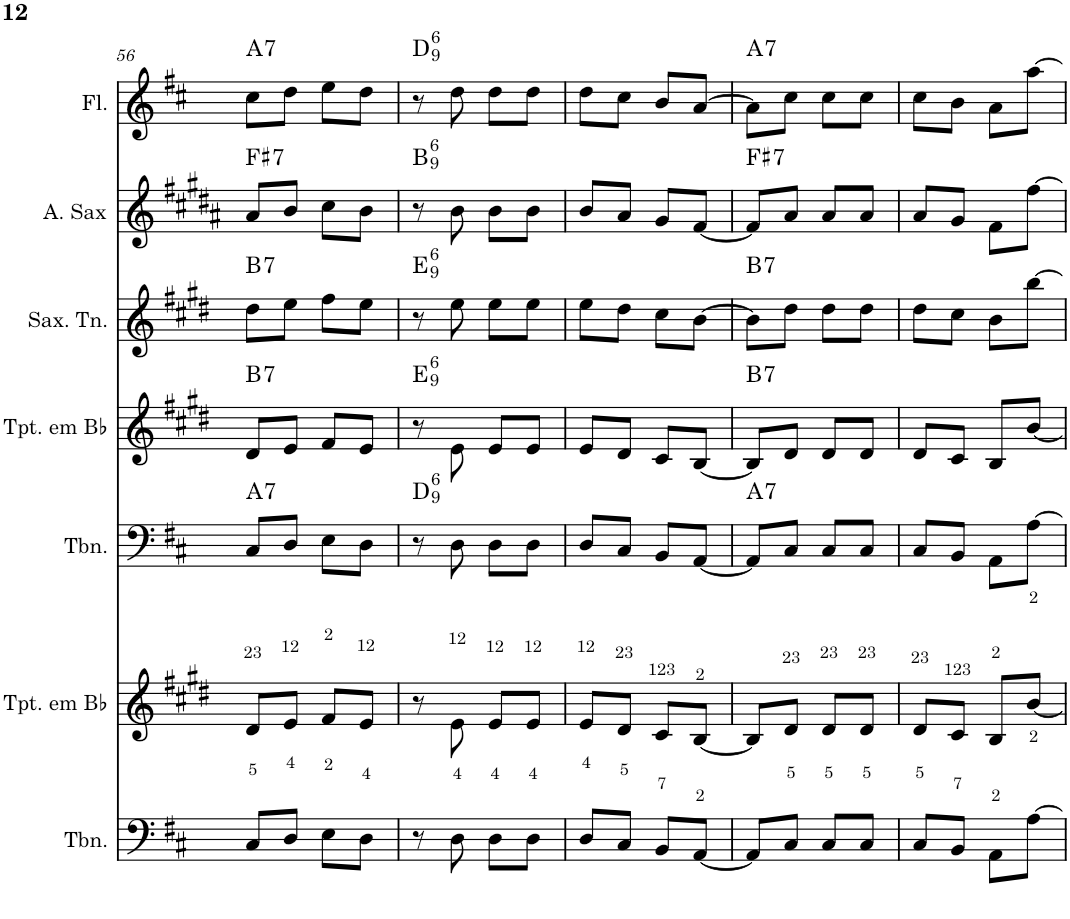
**kern	**kern	**kern	**harte	**kern	**harte	**kern	**harte	**kern	**harte	**kern	**harte
*part7	*part6	*part5	*part5	*part4	*part4	*part3	*part3	*part2	*part2	*part1	*part1
*staff7	*staff6	*staff5	*	*staff4	*	*staff3	*	*staff2	*	*staff1	*
*I"Trombone	*I"Trompete em Bb	*I"Trombone	*	*I"Trompete em Bb	*	*I"Saxofone Tenor	*	*I"Saxofone Alto	*	*I"Flauta Transversal	*
*I'Tbn.	*I'Tpt. em Bb	*I'Tbn.	*	*I'Tpt. em Bb	*	*I'Sax. Tn.	*	*	*	*I'Fl.	*
!!LO:PB:g=z
*clefF4	*clefG2	*clefF4	*	*clefG2	*	*clefG2	*	*clefG2	*	*clefG2	*
*	*Trd1c2	*	*	*Trd1c2	*	*Trd8c14	*	*Trd5c9	*	*	*
*k[f#c#]	*k[f#c#g#d#]	*k[f#c#]	*	*k[f#c#g#d#]	*	*k[f#c#g#d#]	*	*k[f#c#g#d#a#]	*	*k[f#c#]	*
*D:	*E:	*D:	*	*E:	*	*E:	*	*B:	*	*D:	*
*M2/4	*M2/4	*M2/4	*	*M2/4	*	*M2/4	*	*M2/4	*	*M2/4	*
=56	=56	=56	=56	=56	=56	=56	=56	=56	=56	=56	=56
!	!	!	!LO:H:kt=7	!	!LO:H:kt=7	!	!LO:H:kt=7	!	!LO:H:kt=7	!	!LO:H:kt=7
8C#/L	8d#/L	8C#/L	A:7	8d#/L	B:7	8dd#\L	B:7	8a#/L	F#:7	8cc#\L	A:7
8D/J	8e/J	8D/J	.	8e/J	.	8ee\J	.	8b/J	.	8dd\J	.
8E\L	8f#/L	8E\L	.	8f#/L	.	8ff#\L	.	8cc#\L	.	8ee\L	.
8D\J	8e/J	8D\J	.	8e/J	.	8ee\J	.	8b\J	.	8dd\J	.
=57	=57	=57	=57	=57	=57	=57	=57	=57	=57	=57	=57
!	!	!	!LO:H:kt=6	!	!LO:H:kt=6	!	!LO:H:kt=6	!	!LO:H:kt=6	!	!LO:H:kt=6
8r	8r	8r	D:maj6(9)	8r	E:maj6(9)	8r	E:maj6(9)	8r	B:maj6(9)	8r	D:maj6(9)
8D\	8e\	8D\	.	8e\	.	8ee\	.	8b\	.	8dd\	.
8D\L	8e/L	8D\L	.	8e/L	.	8ee\L	.	8b\L	.	8dd\L	.
8D\J	8e/J	8D\J	.	8e/J	.	8ee\J	.	8b\J	.	8dd\J	.
=58	=58	=58	=58	=58	=58	=58	=58	=58	=58	=58	=58
8D/L	8e/L	8D/L	.	8e/L	.	8ee\L	.	8b/L	.	8dd\L	.
8C#/J	8d#/J	8C#/J	.	8d#/J	.	8dd#\J	.	8a#/J	.	8cc#\J	.
8BB/L	8c#/L	8BB/L	.	8c#/L	.	8cc#\L	.	8g#/L	.	8b/L	.
[8AA/J	[8B/J	[8AA/J	.	[8B/J	.	[8b\J	.	[8f#/J	.	[8a/J	.
=59	=59	=59	=59	=59	=59	=59	=59	=59	=59	=59	=59
!	!	!	!LO:H:kt=7	!	!LO:H:kt=7	!	!LO:H:kt=7	!	!LO:H:kt=7	!	!LO:H:kt=7
8AA/L]	8B/L]	8AA/L]	A:7	8B/L]	B:7	8b\L]	B:7	8f#/L]	F#:7	8a\L]	A:7
8C#/J	8d#/J	8C#/J	.	8d#/J	.	8dd#\J	.	8a#/J	.	8cc#\J	.
8C#/L	8d#/L	8C#/L	.	8d#/L	.	8dd#\L	.	8a#/L	.	8cc#\L	.
8C#/J	8d#/J	8C#/J	.	8d#/J	.	8dd#\J	.	8a#/J	.	8cc#\J	.
=60	=60	=60	=60	=60	=60	=60	=60	=60	=60	=60	=60
8C#/L	8d#/L	8C#/L	.	8d#/L	.	8dd#\L	.	8a#/L	.	8cc#\L	.
8BB/J	8c#/J	8BB/J	.	8c#/J	.	8cc#\J	.	8g#/J	.	8b\J	.
8AA\L	8B/L	8AA\L	.	8B/L	.	8b\L	.	8f#\L	.	8a\L	.
[8A\J	[8b/J	[8A\J	.	[8b/J	.	[8bb\J	.	[8ff#\J	.	[8aa\J	.
=	=	=	=	=	=	=	=	=	=	=	=
*-	*-	*-	*-	*-	*-	*-	*-	*-	*-	*-	*-
